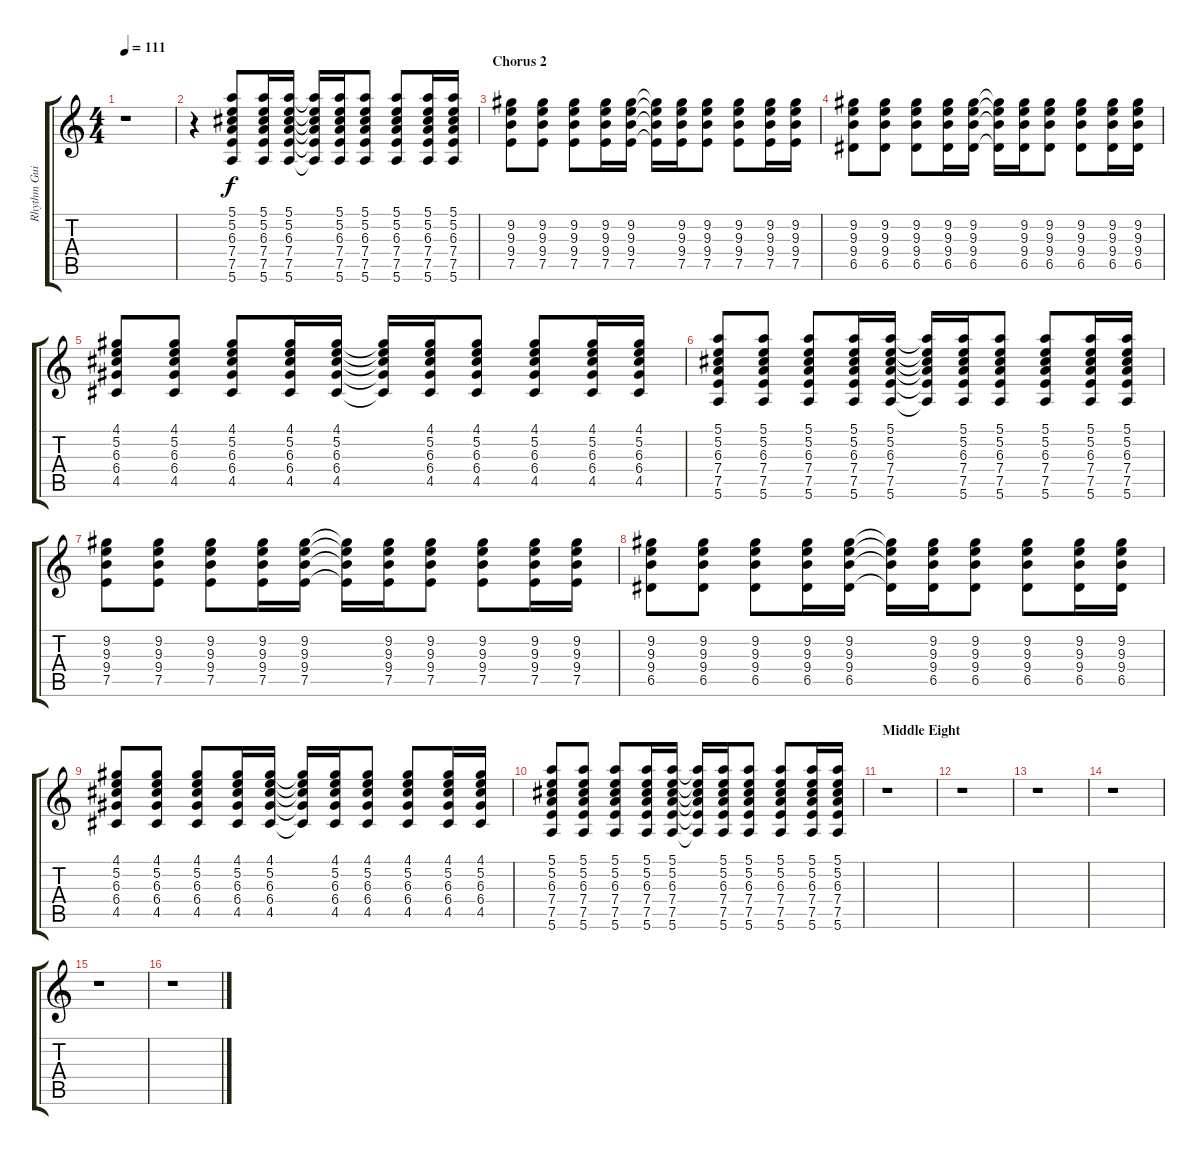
\track ("Rhythm Guitar 2" "Rhythm Gui") {instrument electricguitarjazz}
\staff {score tabs}
\tuning (E4 B3 G3 D3 A2 E2) {hide}
\ts (4 4)
\tempo 111
\clef g2
\ks c
r.1{dy f} |
r.4 (5.1 5.2 6.3 7.4 7.5 5.6).8 (5.1 5.2 6.3 7.4 7.5 5.6).16 (5.1 5.2 6.3 7.4 7.5 5.6).16 (5.1{t} 5.2{t} 6.3{t} 7.4{t} 7.5{t} 5.6{t}).16 (5.1 5.2 6.3 7.4 7.5 5.6).16 (5.1 5.2 6.3 7.4 7.5 5.6).8 (5.1 5.2 6.3 7.4 7.5 5.6).8 (5.1 5.2 6.3 7.4 7.5 5.6).16 (5.1 5.2 6.3 7.4 7.5 5.6).16 |
\section ("" "Chorus 2")
(9.2 9.3 9.4 7.5).8 (9.2 9.3 9.4 7.5).8 (9.2 9.3 9.4 7.5).8 (9.2 9.3 9.4 7.5).16 (9.2 9.3 9.4 7.5).16 (9.2{t} 9.3{t} 9.4{t} 7.5{t}).16 (9.2 9.3 9.4 7.5).16 (9.2 9.3 9.4 7.5).8 (9.2 9.3 9.4 7.5).8 (9.2 9.3 9.4 7.5).16 (9.2 9.3 9.4 7.5).16 |
(9.2 9.3 9.4 6.5).8 (9.2 9.3 9.4 6.5).8 (9.2 9.3 9.4 6.5).8 (9.2 9.3 9.4 6.5).16 (9.2 9.3 9.4 6.5).16 (9.2{t} 9.3{t} 9.4{t} 6.5{t}).16 (9.2 9.3 9.4 6.5).16 (9.2 9.3 9.4 6.5).8 (9.2 9.3 9.4 6.5).8 (9.2 9.3 9.4 6.5).16 (9.2 9.3 9.4 6.5).16 |
(4.1 5.2 6.3 6.4 4.5).8 (4.1 5.2 6.3 6.4 4.5).8 (4.1 5.2 6.3 6.4 4.5).8 (4.1 5.2 6.3 6.4 4.5).16 (4.1 5.2 6.3 6.4 4.5).16 (4.1{t} 5.2{t} 6.3{t} 6.4{t} 4.5{t}).16 (4.1 5.2 6.3 6.4 4.5).16 (4.1 5.2 6.3 6.4 4.5).8 (4.1 5.2 6.3 6.4 4.5).8 (4.1 5.2 6.3 6.4 4.5).16 (4.1 5.2 6.3 6.4 4.5).16 |
(5.1 5.2 6.3 7.4 7.5 5.6).8 (5.1 5.2 6.3 7.4 7.5 5.6).8 (5.1 5.2 6.3 7.4 7.5 5.6).8 (5.1 5.2 6.3 7.4 7.5 5.6).16 (5.1 5.2 6.3 7.4 7.5 5.6).16 (5.1{t} 5.2{t} 6.3{t} 7.4{t} 7.5{t} 5.6{t}).16 (5.1 5.2 6.3 7.4 7.5 5.6).16 (5.1 5.2 6.3 7.4 7.5 5.6).8 (5.1 5.2 6.3 7.4 7.5 5.6).8 (5.1 5.2 6.3 7.4 7.5 5.6).16 (5.1 5.2 6.3 7.4 7.5 5.6).16 |
(9.2 9.3 9.4 7.5).8 (9.2 9.3 9.4 7.5).8 (9.2 9.3 9.4 7.5).8 (9.2 9.3 9.4 7.5).16 (9.2 9.3 9.4 7.5).16 (9.2{t} 9.3{t} 9.4{t} 7.5{t}).16 (9.2 9.3 9.4 7.5).16 (9.2 9.3 9.4 7.5).8 (9.2 9.3 9.4 7.5).8 (9.2 9.3 9.4 7.5).16 (9.2 9.3 9.4 7.5).16 |
(9.2 9.3 9.4 6.5).8 (9.2 9.3 9.4 6.5).8 (9.2 9.3 9.4 6.5).8 (9.2 9.3 9.4 6.5).16 (9.2 9.3 9.4 6.5).16 (9.2{t} 9.3{t} 9.4{t} 6.5{t}).16 (9.2 9.3 9.4 6.5).16 (9.2 9.3 9.4 6.5).8 (9.2 9.3 9.4 6.5).8 (9.2 9.3 9.4 6.5).16 (9.2 9.3 9.4 6.5).16 |
(4.1 5.2 6.3 6.4 4.5).8 (4.1 5.2 6.3 6.4 4.5).8 (4.1 5.2 6.3 6.4 4.5).8 (4.1 5.2 6.3 6.4 4.5).16 (4.1 5.2 6.3 6.4 4.5).16 (4.1{t} 5.2{t} 6.3{t} 6.4{t} 4.5{t}).16 (4.1 5.2 6.3 6.4 4.5).16 (4.1 5.2 6.3 6.4 4.5).8 (4.1 5.2 6.3 6.4 4.5).8 (4.1 5.2 6.3 6.4 4.5).16 (4.1 5.2 6.3 6.4 4.5).16 |
(5.1 5.2 6.3 7.4 7.5 5.6).8 (5.1 5.2 6.3 7.4 7.5 5.6).8 (5.1 5.2 6.3 7.4 7.5 5.6).8 (5.1 5.2 6.3 7.4 7.5 5.6).16 (5.1 5.2 6.3 7.4 7.5 5.6).16 (5.1{t} 5.2{t} 6.3{t} 7.4{t} 7.5{t} 5.6{t}).16 (5.1 5.2 6.3 7.4 7.5 5.6).16 (5.1 5.2 6.3 7.4 7.5 5.6).8 (5.1 5.2 6.3 7.4 7.5 5.6).8 (5.1 5.2 6.3 7.4 7.5 5.6).16 (5.1 5.2 6.3 7.4 7.5 5.6).16 |
\section ("" "Middle Eight")
r.1 |
r.1 |
r.1 |
r.1 |
r.1 |
r.1
